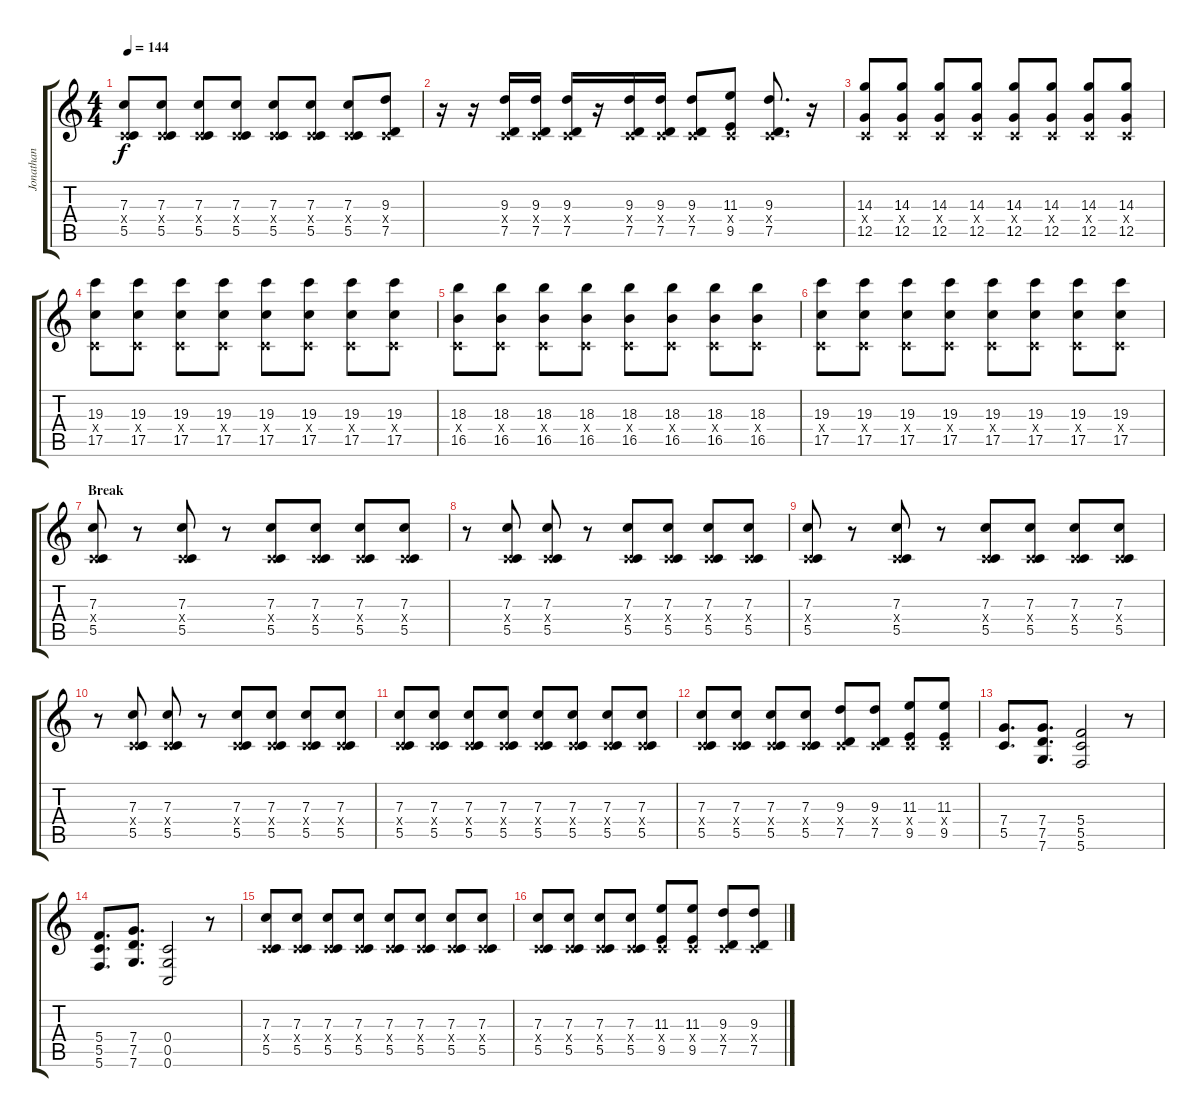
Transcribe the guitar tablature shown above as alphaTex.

\track ("Jonathan" "Jonathan") {instrument overdrivenguitar}
\staff {score tabs}
\tuning (D4 A3 F3 C3 G2 C2) {hide}
\ts (4 4)
\tempo 144
\clef g2
\ks c
(7.3 0.4{x} 5.5).8{dy f} (7.3 0.4{x} 5.5).8 (7.3 0.4{x} 5.5).8 (7.3 0.4{x} 5.5).8 (7.3 0.4{x} 5.5).8 (7.3 0.4{x} 5.5).8 (7.3 0.4{x} 5.5).8 (9.3 0.4{x} 7.5).8 |
r.16 r.16 (9.3 0.4{x} 7.5).16 (9.3 0.4{x} 7.5).16 (9.3 0.4{x} 7.5).16 r.16 (9.3 0.4{x} 7.5).16 (9.3 0.4{x} 7.5).16 (9.3 0.4{x} 7.5).8 (11.3 0.4{x} 9.5).8 (9.3 0.4{x} 7.5).8{d} r.16 |
(14.3 0.4{x} 12.5).8 (14.3 0.4{x} 12.5).8 (14.3 0.4{x} 12.5).8 (14.3 0.4{x} 12.5).8 (14.3 0.4{x} 12.5).8 (14.3 0.4{x} 12.5).8 (14.3 0.4{x} 12.5).8 (14.3 0.4{x} 12.5).8 |
(19.3 0.4{x} 17.5).8 (19.3 0.4{x} 17.5).8 (19.3 0.4{x} 17.5).8 (19.3 0.4{x} 17.5).8 (19.3 0.4{x} 17.5).8 (19.3 0.4{x} 17.5).8 (19.3 0.4{x} 17.5).8 (19.3 0.4{x} 17.5).8 |
(18.3 0.4{x} 16.5).8 (18.3 0.4{x} 16.5).8 (18.3 0.4{x} 16.5).8 (18.3 0.4{x} 16.5).8 (18.3 0.4{x} 16.5).8 (18.3 0.4{x} 16.5).8 (18.3 0.4{x} 16.5).8 (18.3 0.4{x} 16.5).8 |
(19.3 0.4{x} 17.5).8 (19.3 0.4{x} 17.5).8 (19.3 0.4{x} 17.5).8 (19.3 0.4{x} 17.5).8 (19.3 0.4{x} 17.5).8 (19.3 0.4{x} 17.5).8 (19.3 0.4{x} 17.5).8 (19.3 0.4{x} 17.5).8 |
\section ("" "Break")
(7.3 0.4{x} 5.5).8 r.8 (7.3 0.4{x} 5.5).8 r.8 (7.3 0.4{x} 5.5).8 (7.3 0.4{x} 5.5).8 (7.3 0.4{x} 5.5).8 (7.3 0.4{x} 5.5).8 |
r.8 (7.3 0.4{x} 5.5).8 (7.3 0.4{x} 5.5).8 r.8 (7.3 0.4{x} 5.5).8 (7.3 0.4{x} 5.5).8 (7.3 0.4{x} 5.5).8 (7.3 0.4{x} 5.5).8 |
(7.3 0.4{x} 5.5).8 r.8 (7.3 0.4{x} 5.5).8 r.8 (7.3 0.4{x} 5.5).8 (7.3 0.4{x} 5.5).8 (7.3 0.4{x} 5.5).8 (7.3 0.4{x} 5.5).8 |
r.8 (7.3 0.4{x} 5.5).8 (7.3 0.4{x} 5.5).8 r.8 (7.3 0.4{x} 5.5).8 (7.3 0.4{x} 5.5).8 (7.3 0.4{x} 5.5).8 (7.3 0.4{x} 5.5).8 |
(7.3 0.4{x} 5.5).8 (7.3 0.4{x} 5.5).8 (7.3 0.4{x} 5.5).8 (7.3 0.4{x} 5.5).8 (7.3 0.4{x} 5.5).8 (7.3 0.4{x} 5.5).8 (7.3 0.4{x} 5.5).8 (7.3 0.4{x} 5.5).8 |
(7.3 0.4{x} 5.5).8 (7.3 0.4{x} 5.5).8 (7.3 0.4{x} 5.5).8 (7.3 0.4{x} 5.5).8 (9.3 0.4{x} 7.5).8 (9.3 0.4{x} 7.5).8 (11.3 0.4{x} 9.5).8 (11.3 0.4{x} 9.5).8 |
(7.4 5.5).8{d} (7.4 7.5 7.6).8{d} (5.4 5.5 5.6).2 r.8 |
(5.4 5.5 5.6).8{d} (7.4 7.5 7.6).8{d} (0.4 0.5 0.6).2 r.8 |
(7.3 0.4{x} 5.5).8 (7.3 0.4{x} 5.5).8 (7.3 0.4{x} 5.5).8 (7.3 0.4{x} 5.5).8 (7.3 0.4{x} 5.5).8 (7.3 0.4{x} 5.5).8 (7.3 0.4{x} 5.5).8 (7.3 0.4{x} 5.5).8 |
(7.3 0.4{x} 5.5).8 (7.3 0.4{x} 5.5).8 (7.3 0.4{x} 5.5).8 (7.3 0.4{x} 5.5).8 (11.3 0.4{x} 9.5).8 (11.3 0.4{x} 9.5).8 (9.3 0.4{x} 7.5).8 (9.3 0.4{x} 7.5).8
